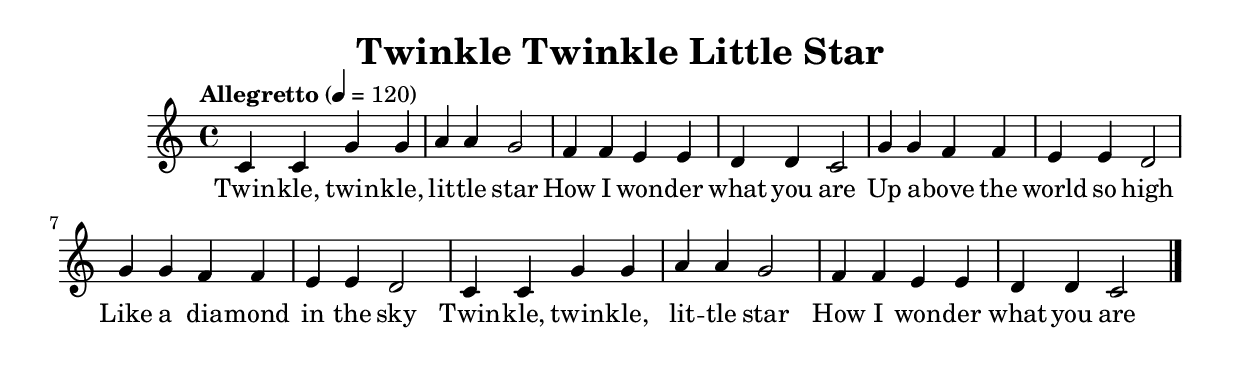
\version "2.18.2"
\language english

\header {
  title = "Twinkle Twinkle Little Star"
}


\score {
  \new Staff  {
    \set Staff.midiInstrument = "acoustic grand"
    \time 4/4

    \tempo "Allegretto" 4=120

    \relative c' {
      c4 c g' g| % 1
      a4 a g2  |
      f4 f e e |
      d4 d c2  |

      g'4 g f f |
      e4 e d2  |
      g4 g f f |
      e4 e d2  |
      
      c4 c g' g |
      a4 a g2  |
      f4 f e e |
      d4 d c2  \bar "|." |
    }

    \addlyrics {
     Twin -- kle, twin -- kle, |
     lit -- tle  star  |
     How I won -- der |
     what you are |
     Up a -- bove the |
     world so high |
     Like a dia -- mond |
     in the sky |
     Twin -- kle, twin -- kle, |
     lit -- tle star |
     How I won -- der |
     what you are |
   }
   \addlyrics{


 %When the blazing sun is gone |
 % When he nothing shines upon |
 % Then you show your little light |
 % Twinkle, twinkle, all the night |
 % Twinkle, twinkle, little star |
 % How I wonder what you are  |
    }
  }


  \layout {}
  \midi {}
}
